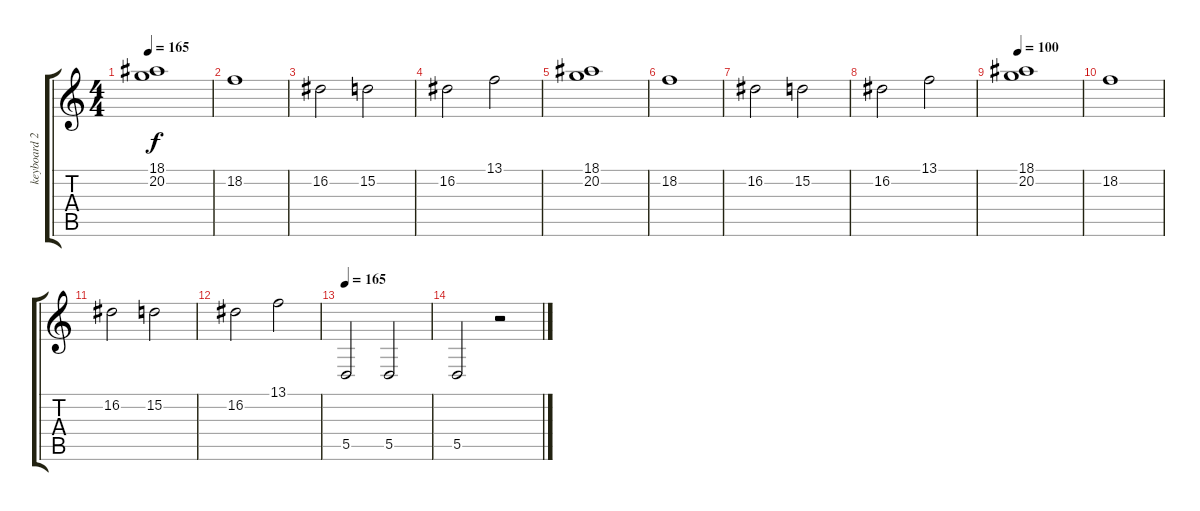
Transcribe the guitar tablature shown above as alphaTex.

\track ("keyboard 2" "keyboard 2") {instrument stringensemble2}
\staff {score tabs}
\tuning (E4 B3 G3 D3 A2 E2) {hide}
\ts (4 4)
\tempo 165
\clef g2
\ks c
(18.1 20.2).1{dy f volume 11 instrument stringensemble2} |
18.2.1 |
16.2.2 15.2.2 |
16.2.2 13.1.2 |
(18.1 20.2).1 |
18.2.1 |
16.2.2 15.2.2 |
16.2.2 13.1.2 |
\tempo 100
(18.1 20.2).1{instrument stringensemble2} |
18.2.1 |
16.2.2 15.2.2 |
16.2.2 13.1.2 |
\tempo 165
5.5.2{volume 16 instrument orchestrahit} 5.5.2 |
5.5.2 r.2
